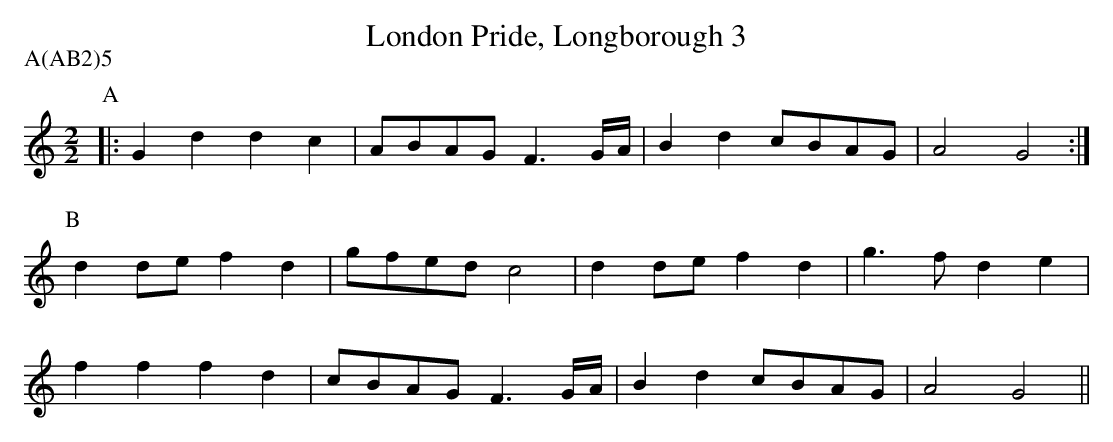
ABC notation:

X:1
T:London Pride, Longborough 3
M:2/2
L:1/8
P:A(AB2)5
K:GMix
P:A
|:G2d2 d2c2|ABAG F3G/A/|B2d2 cBAG|A4  G4 :|
P:B
d2de f2d2|gfed c4    |d2de f2d2|g3f d2e2|
f2f2 f2d2|cBAG F3G/A/|B2d2 cBAG|A4  G4 ||
